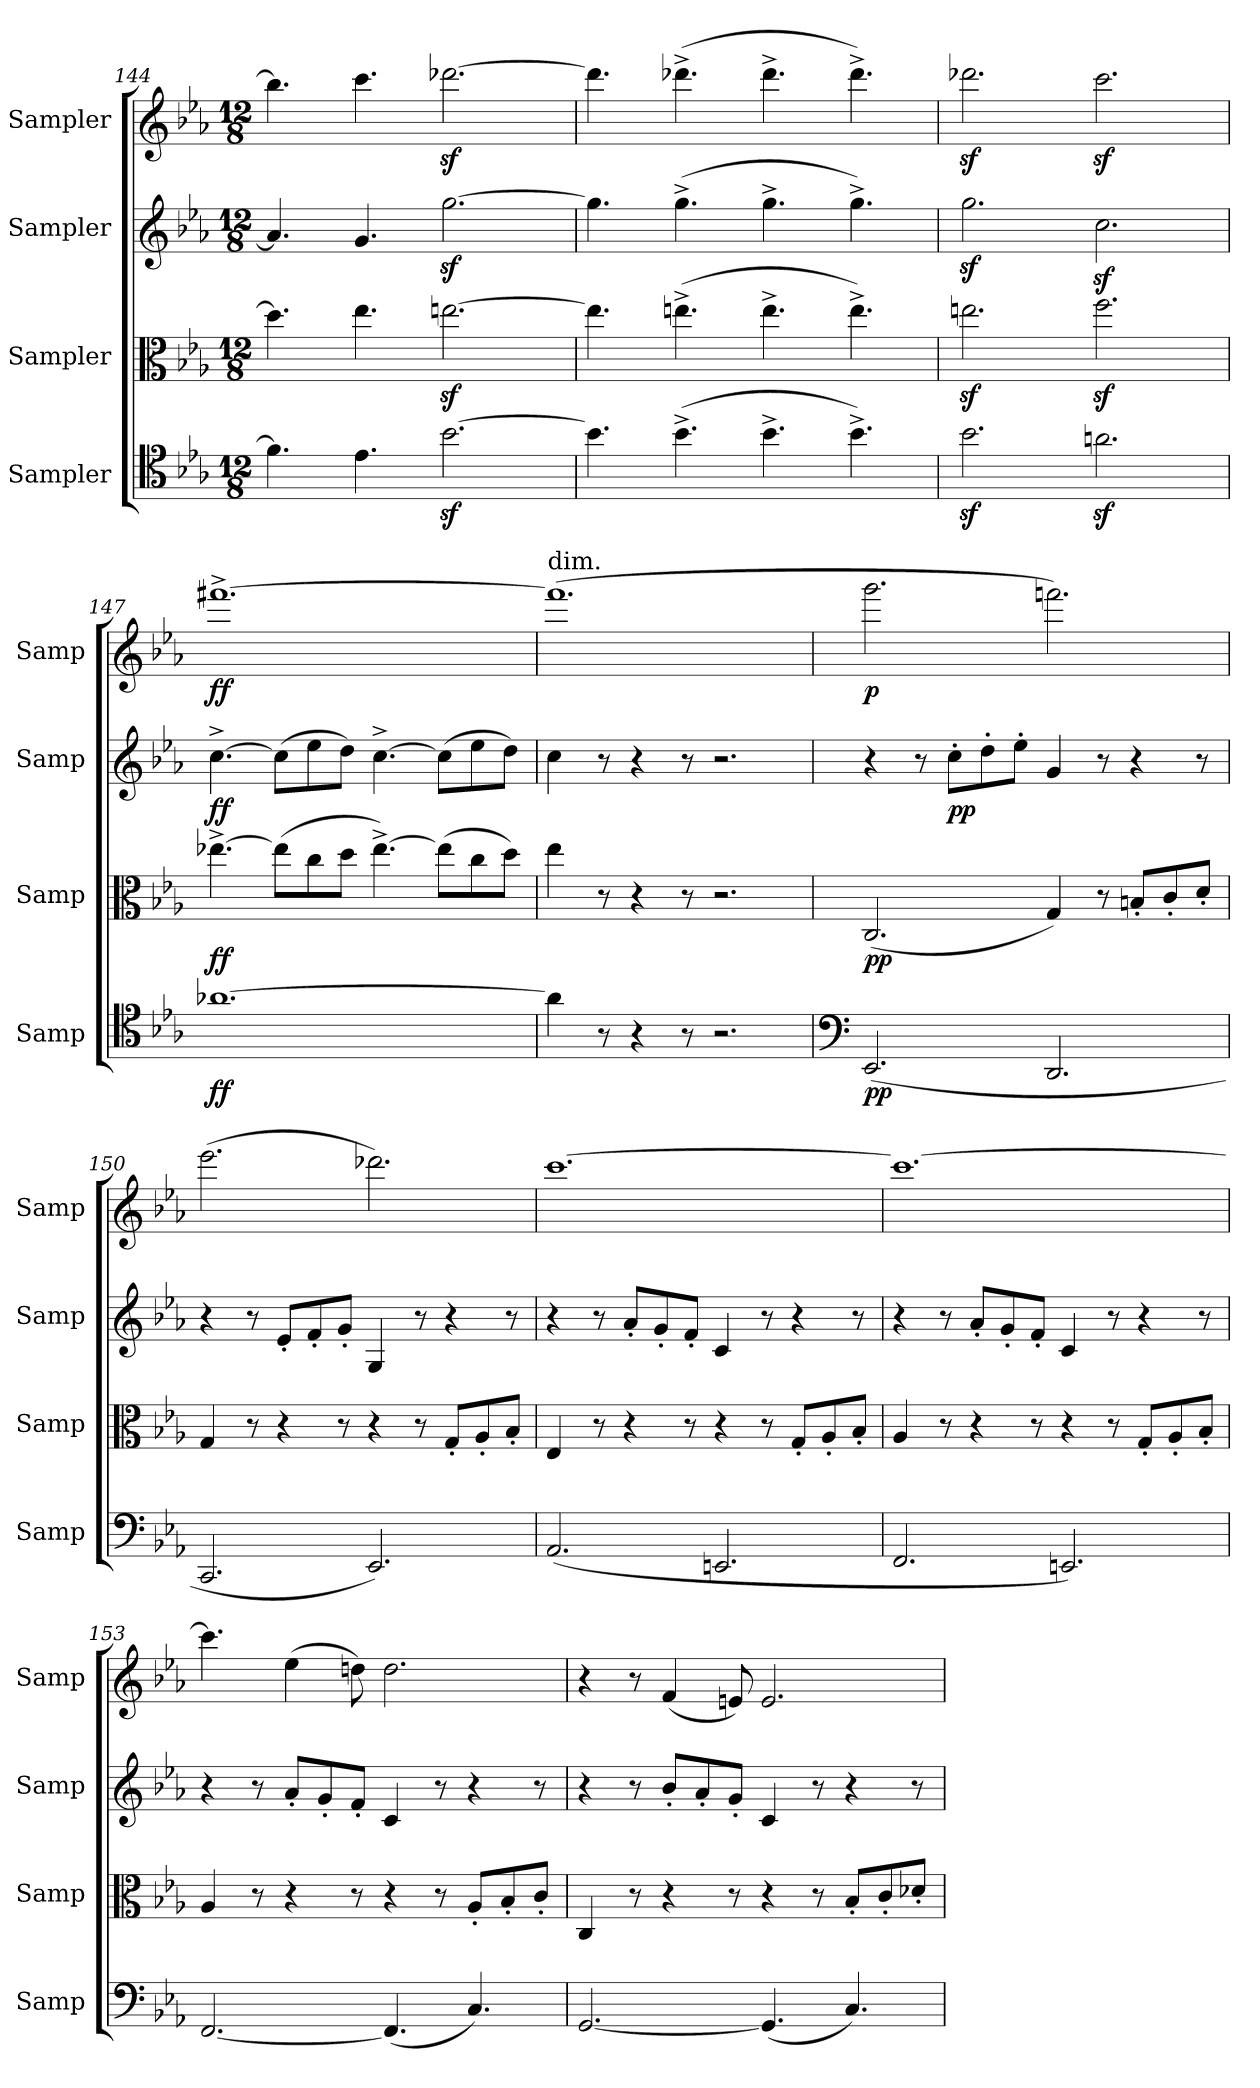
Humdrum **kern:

**kern	**dynam	**kern	**dynam	**kern	**dynam	**kern	**dynam
*part4	*part4	*part3	*part3	*part2	*part2	*part1	*part1
*staff4	*staff4	*staff3	*staff3	*staff2	*staff2	*staff1	*staff1
*I"Sampler	*	*I"Sampler	*	*I"Sampler	*	*I"Sampler	*
*I'Samp	*	*I'Samp	*	*I'Samp	*	*I'Samp	*
*clefC4	*	*clefC3	*	*clefG2	*	*clefG2	*
*k[b-e-a-]	*	*k[b-e-a-]	*	*k[b-e-a-]	*	*k[b-e-a-]	*
*M12/8	*	*M12/8	*	*M12/8	*	*M12/8	*
=144	=144	=144	=144	=144	=144	=144	=144
4.f\]	.	4.dd\]	.	4.a-/]	.	4.bb\]	.
4.e-\	.	4.ee-\	.	4.g/	.	4.ccc\	.
[2.b-z<\	.	[2.eenz<\	.	[2.ggz<\	.	[2.ddd-Xz<\	.
=145	=145	=145	=145	=145	=145	=145	=145
4.b-\]	.	4.ee\]	.	4.gg\]	.	4.ddd-\]	.
(4.b-^\	.	(4.een^\	.	(4.gg^\	.	(4.ddd-X^\	.
4.b-^\	.	4.ee^\	.	4.gg^\	.	4.ddd-^\	.
4.b-^\)	.	4.ee^\)	.	4.gg^\)	.	4.ddd-^\)	.
=146	=146	=146	=146	=146	=146	=146	=146
2.b-z<\	.	2.eenz<\	.	2.ggz<\	.	2.ddd-Xz<\	.
2.anz<\	.	2.ffz<\	.	2.ccz<\	.	2.cccz<\	.
=147	=147	=147	=147	=147	=147	=147	=147
!	!LO:DY:b	!	!LO:DY:b	!	!LO:DY:b	!	!LO:DY:b
[1.a-X	ff	[4.ee-X^\	ff	[4.cc^\	ff	[1.fff#X^	ff
.	.	(8ee-\L]	.	(8cc\L]	.	.	.
.	.	8cc\	.	8ee-\	.	.	.
.	.	8dd\J	.	8dd\J)	.	.	.
.	.	[4.ee-^\)	.	[4.cc^\	.	.	.
.	.	(8ee-\L]	.	(8cc\L]	.	.	.
.	.	8cc\	.	8ee-\	.	.	.
.	.	8dd\J)	.	8dd\J)	.	.	.
=148	=148	=148	=148	=148	=148	=148	=148
!	!	!	!	!	!	!LO:TX:a:t=dim.	!
4a-\]	.	4ee-\	.	4cc\	.	(1.fff#]	.
8r	.	8r	.	8r	.	.	.
4r	.	4r	.	4r	.	.	.
8r	.	8r	.	8r	.	.	.
2.r	.	2.r	.	2.r	.	.	.
=149	=149	=149	=149	=149	=149	=149	=149
*clefF4	*	*	*	*	*	*	*
!	!LO:DY:b	!	!LO:DY:b	!	!	!	!LO:DY:b
(2.EE-/	pp	(2.C/	pp	4r	.	2.ggg\	p
.	.	.	.	8r	.	.	.
!	!	!	!	!	!LO:DY:b	!	!
.	.	.	.	8cc'\L	pp	.	.
.	.	.	.	8dd'\	.	.	.
.	.	.	.	8ee-'\J	.	.	.
2.DD/	.	4G/)	.	4g/	.	2.fffn\)	.
.	.	8r	.	8r	.	.	.
.	.	8Bn'/L	.	4r	.	.	.
.	.	8c'/	.	.	.	.	.
.	.	8d'/J	.	8r	.	.	.
!!LO:LB:g=z
=150	=150	=150	=150	=150	=150	=150	=150
2.CC/	.	4G/	.	4r	.	(2.eee-\	.
.	.	8r	.	8r	.	.	.
.	.	4r	.	8e-'/L	.	.	.
.	.	.	.	8f'/	.	.	.
.	.	8r	.	8g'/J	.	.	.
2.EE-/)	.	4r	.	4G/	.	2.ddd-X\)	.
.	.	8r	.	8r	.	.	.
.	.	8G'/L	.	4r	.	.	.
.	.	8A-'/	.	.	.	.	.
.	.	8B-'/J	.	8r	.	.	.
!!LO:PB:g=z
=151	=151	=151	=151	=151	=151	=151	=151
(2.AA-/	.	4E-/	.	4r	.	[1.ccc	.
.	.	8r	.	8r	.	.	.
.	.	4r	.	8a-'/L	.	.	.
.	.	.	.	8g'/	.	.	.
.	.	8r	.	8f'/J	.	.	.
2.EEn/	.	4r	.	4c/	.	.	.
.	.	8r	.	8r	.	.	.
.	.	8G'/L	.	4r	.	.	.
.	.	8A-'/	.	.	.	.	.
.	.	8B-'/J	.	8r	.	.	.
=152	=152	=152	=152	=152	=152	=152	=152
2.FF/	.	4A-/	.	4r	.	1.ccc_	.
.	.	8r	.	8r	.	.	.
.	.	4r	.	8a-'/L	.	.	.
.	.	.	.	8g'/	.	.	.
.	.	8r	.	8f'/J	.	.	.
2.EEn/)	.	4r	.	4c/	.	.	.
.	.	8r	.	8r	.	.	.
.	.	8G'/L	.	4r	.	.	.
.	.	8A-'/	.	.	.	.	.
.	.	8B-'/J	.	8r	.	.	.
=153	=153	=153	=153	=153	=153	=153	=153
[2.FF/	.	4A-/	.	4r	.	4.ccc\]	.
.	.	8r	.	8r	.	.	.
.	.	4r	.	8a-'/L	.	(4ee-\	.
.	.	.	.	8g'/	.	.	.
.	.	8r	.	8f'/J	.	8ddn\)	.
(4.FF/]	.	4r	.	4c/	.	2.dd\	.
.	.	8r	.	8r	.	.	.
4.C/)	.	8A-'/L	.	4r	.	.	.
.	.	8B-'/	.	.	.	.	.
.	.	8c'/J	.	8r	.	.	.
=154	=154	=154	=154	=154	=154	=154	=154
[2.GG/	.	4C/	.	4r	.	4r	.
.	.	8r	.	8r	.	8r	.
.	.	4r	.	8b-'/L	.	(4f/	.
.	.	.	.	8a-'/	.	.	.
.	.	8r	.	8g'/J	.	8en/)	.
(4.GG/]	.	4r	.	4c/	.	2.e/	.
.	.	8r	.	8r	.	.	.
4.C/)	.	8B-'/L	.	4r	.	.	.
.	.	8c'/	.	.	.	.	.
.	.	8d-X'/J	.	8r	.	.	.
=	=	=	=	=	=	=	=
*-	*-	*-	*-	*-	*-	*-	*-
